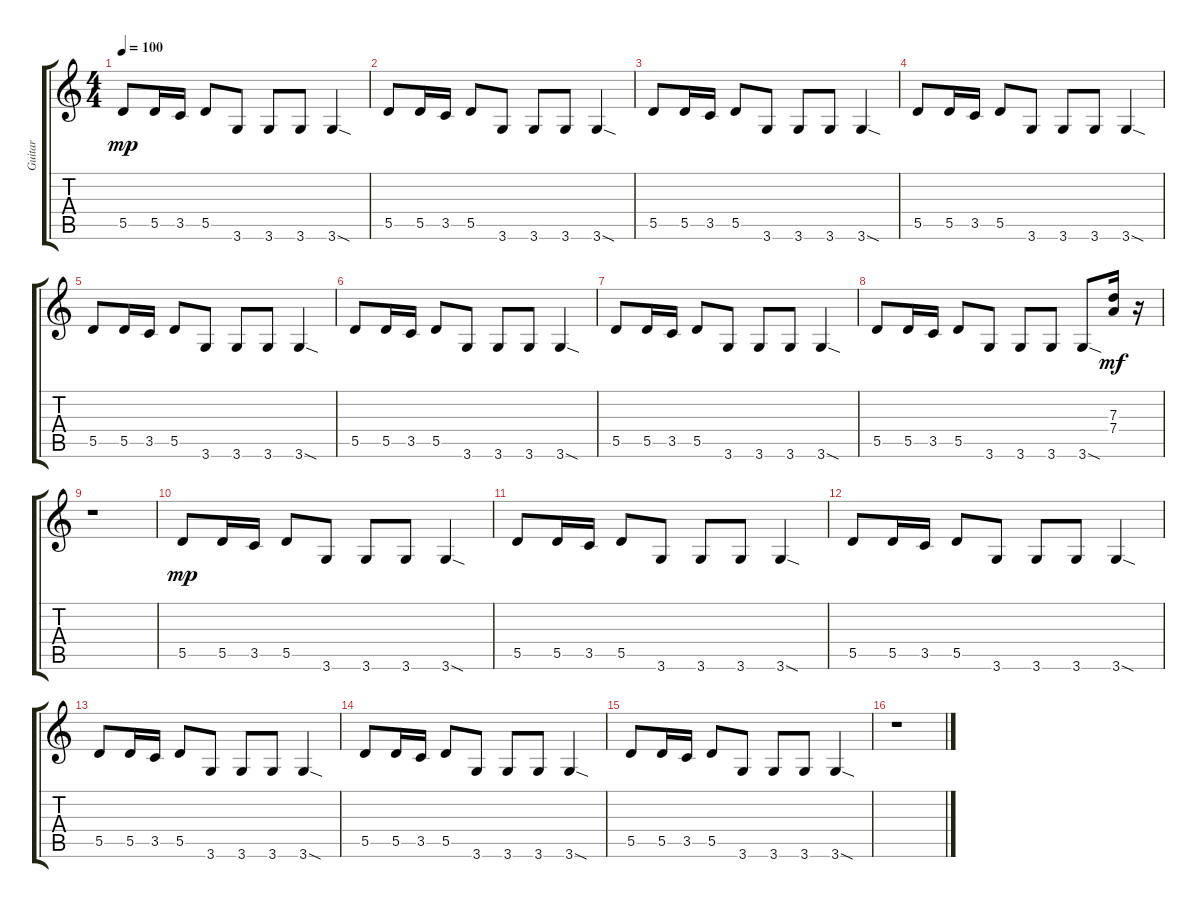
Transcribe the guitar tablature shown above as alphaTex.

\track ("Guitar" "Guitar") {instrument overdrivenguitar}
\staff {score tabs}
\tuning (E4 B3 G3 D3 A2 E2) {hide}
\ts (4 4)
\tempo 100
\clef g2
\ks c
5.5.8{dy mp} 5.5.16 3.5.16 5.5.8 3.6.8 3.6.8 3.6.8 3.6{sod}.4 |
5.5.8 5.5.16 3.5.16 5.5.8 3.6.8 3.6.8 3.6.8 3.6{sod}.4 |
5.5.8 5.5.16 3.5.16 5.5.8 3.6.8 3.6.8 3.6.8 3.6{sod}.4 |
5.5.8 5.5.16 3.5.16 5.5.8 3.6.8 3.6.8 3.6.8 3.6{sod}.4 |
5.5.8 5.5.16 3.5.16 5.5.8 3.6.8 3.6.8 3.6.8 3.6{sod}.4 |
5.5.8 5.5.16 3.5.16 5.5.8 3.6.8 3.6.8 3.6.8 3.6{sod}.4 |
5.5.8 5.5.16 3.5.16 5.5.8 3.6.8 3.6.8 3.6.8 3.6{sod}.4 |
5.5.8 5.5.16 3.5.16 5.5.8 3.6.8 3.6.8 3.6.8 3.6{sod}.8 (7.3 7.4).16{dy mf} r.16 |
r.1 |
5.5.8{dy mp} 5.5.16 3.5.16 5.5.8 3.6.8 3.6.8 3.6.8 3.6{sod}.4 |
5.5.8 5.5.16 3.5.16 5.5.8 3.6.8 3.6.8 3.6.8 3.6{sod}.4 |
5.5.8 5.5.16 3.5.16 5.5.8 3.6.8 3.6.8 3.6.8 3.6{sod}.4 |
5.5.8 5.5.16 3.5.16 5.5.8 3.6.8 3.6.8 3.6.8 3.6{sod}.4 |
5.5.8 5.5.16 3.5.16 5.5.8 3.6.8 3.6.8 3.6.8 3.6{sod}.4 |
5.5.8 5.5.16 3.5.16 5.5.8 3.6.8 3.6.8 3.6.8 3.6{sod}.4 |
r.1
